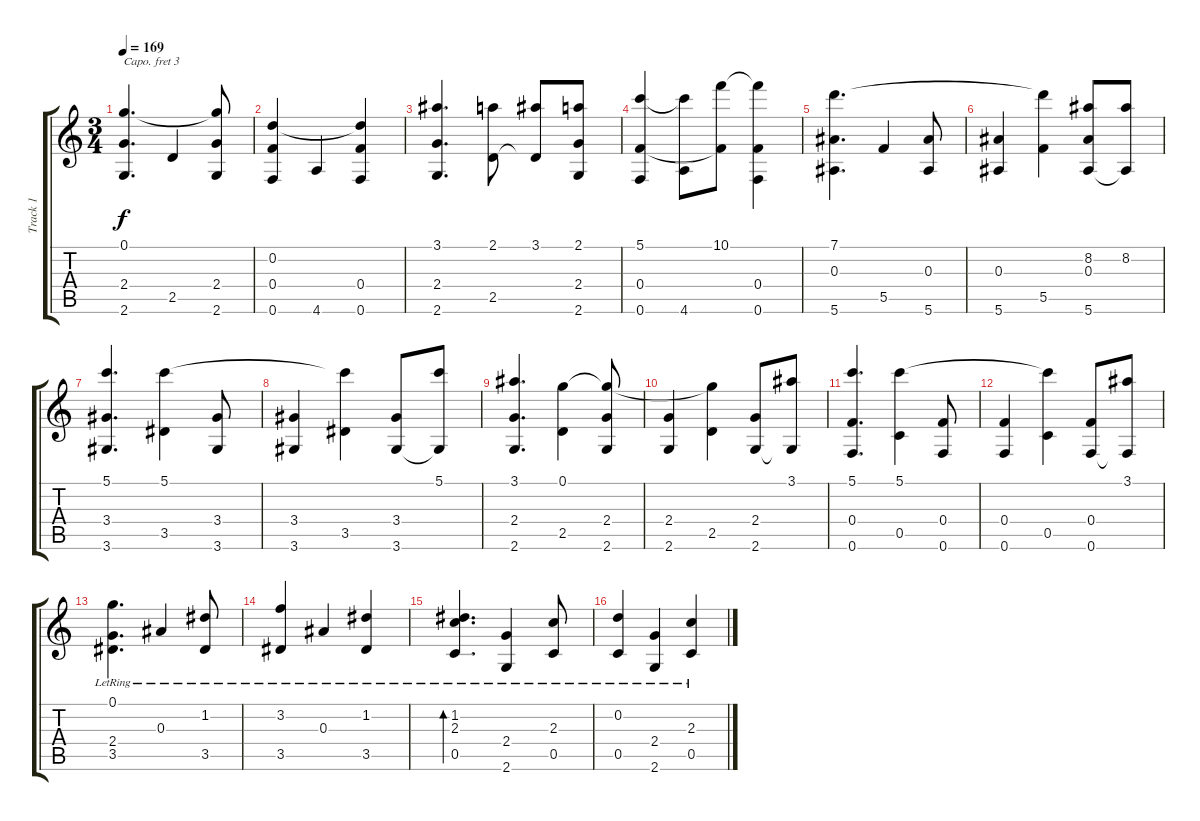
\track ("Track 1" "Track 1") {instrument acousticguitarsteel}
\staff {score tabs}
\capo 3
\tuning (E4 B3 G3 D3 A2 D2) {hide}
\ts (3 4)
\tempo 169
\clef g2
\ks c
(0.1 2.4 2.6).4{d dy f} 2.5.4 (0.1{t} 2.4 2.6).8 |
(0.2 0.4 0.6).4 4.6.4 (0.2{t} 0.4 0.6).4 |
(3.1 2.4 2.6).4{d} (2.1 2.5).8 (3.1 2.5{t}).8 (2.1 2.4 2.6).8 |
(5.1 0.4 0.6).4 (5.1{t} 4.6).8 (10.1 0.4{t}).8 (10.1{t} 0.4 0.6).4 |
(7.1 0.3 5.6).4{d} 5.5.4 (0.3 5.6).8 |
(0.3 5.6).4 (7.1{t} 5.5).4 (8.2 0.3 5.6).8 (8.2 5.6{t}).8 |
(5.1 3.4 3.6).4{d} (5.1 3.5).4 (3.4 3.6).8 |
(3.4 3.6).4 (5.1{t} 3.5).4 (3.4 3.6).8 (5.1 3.6{t}).8 |
(3.1 2.4 2.6).4{d} (0.1 2.5).4 (0.1{t} 2.4 2.6).8 |
(2.4 2.6).4 (0.1{t} 2.5).4 (2.4 2.6).8 (3.1 2.6{t}).8 |
(5.1 0.4 0.6).4{d} (5.1 0.5).4 (0.4 0.6).8 |
(0.4 0.6).4 (5.1{t} 0.5).4 (0.4 0.6).8 (3.1 0.6{t}).8 |
(0.1{lr} 2.4{lr} 3.5{lr}).4{d} 0.3{lr}.4 (1.2{lr} 3.5).8 |
(3.2{lr} 3.5{lr}).4 0.3{lr}.4 (1.2{lr} 3.5{lr}).4 |
(1.2{lr} 2.3{lr} 0.5{lr}).4{d bd 60} (2.4{lr} 2.6{lr}).4 (2.3{lr} 0.5).8 |
(0.2{lr} 0.5{lr}).4 (2.4{lr} 2.6).4 (2.3{lr} 0.5{lr}).4
